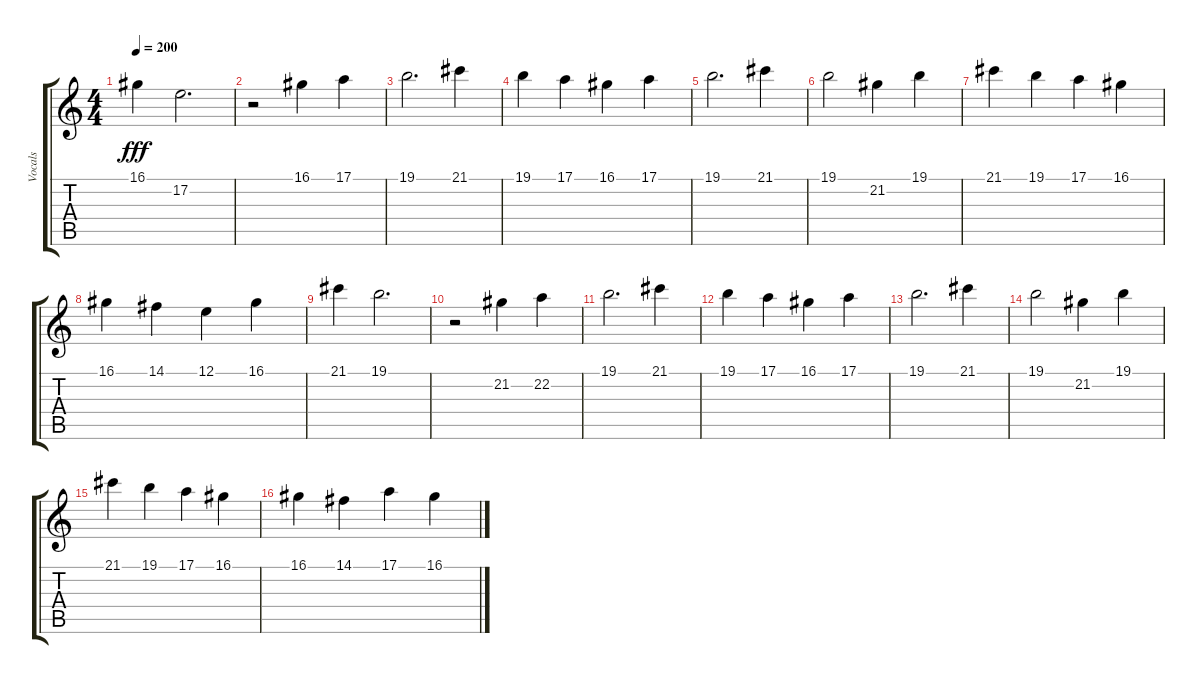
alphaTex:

\track ("Vocals" "Vocals") {instrument lead2sawtooth}
\staff {score tabs}
\tuning (E4 B3 G3 D3 A2 E2) {hide}
\ts (4 4)
\tempo 200
\clef g2
\ks c
16.1.4{dy fff} 17.2.2{d} |
r.2 16.1.4 17.1.4 |
19.1.2{d} 21.1.4 |
19.1.4 17.1.4 16.1.4 17.1.4 |
19.1.2{d} 21.1.4 |
19.1.2 21.2.4 19.1.4 |
21.1.4 19.1.4 17.1.4 16.1.4 |
16.1.4 14.1.4 12.1.4 16.1.4 |
21.1.4 19.1.2{d} |
r.2 21.2.4 22.2.4 |
19.1.2{d} 21.1.4 |
19.1.4 17.1.4 16.1.4 17.1.4 |
19.1.2{d} 21.1.4 |
19.1.2 21.2.4 19.1.4 |
21.1.4 19.1.4 17.1.4 16.1.4 |
16.1.4 14.1.4 17.1.4 16.1.4
